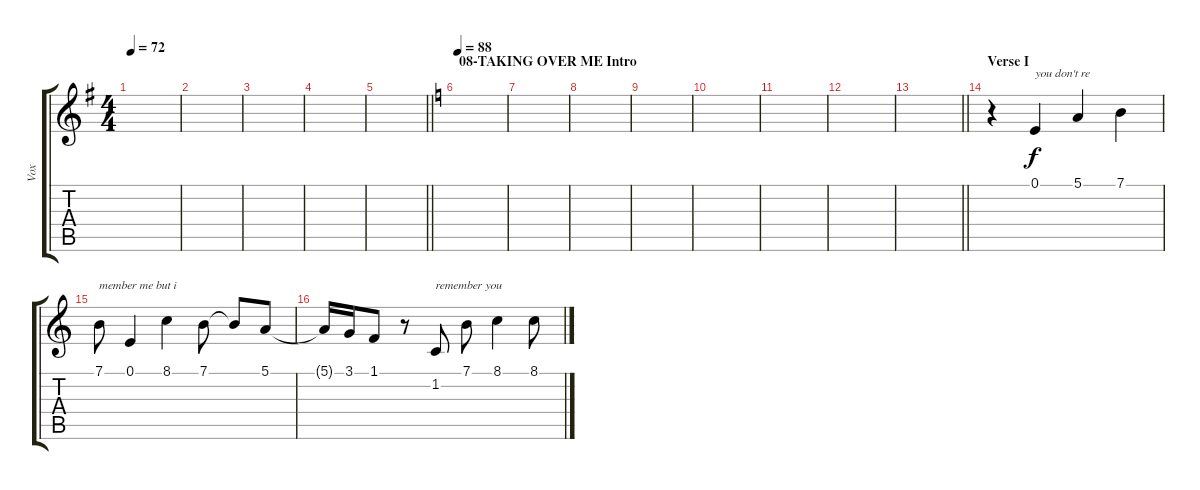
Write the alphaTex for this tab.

\track ("Vox" "Vox") {instrument oboe}
\staff {score tabs}
\tuning (E4 B3 G3 D3 A2 E2) {hide}
\ts (4 4)
\tempo 72
\clef g2
\ks g
|
|
|
|
\barLineRight lightlight
|
\section ("" "08-TAKING OVER ME Intro")
\tempo 88
\ks c
|
|
|
|
|
|
|
\barLineRight lightlight
|
\section ("" "Verse I")
r.4 0.1.4{txt "you don't re"} 5.1.4 7.1.4 |
7.1.8{txt "member me but i"} 0.1.4 8.1.4 7.1.8 7.1{t}.8 5.1.8 |
5.1{t}.16 3.1.16 1.1.8 r.8 1.2.8{txt "remember you"} 7.1.8 8.1.4 8.1.8
